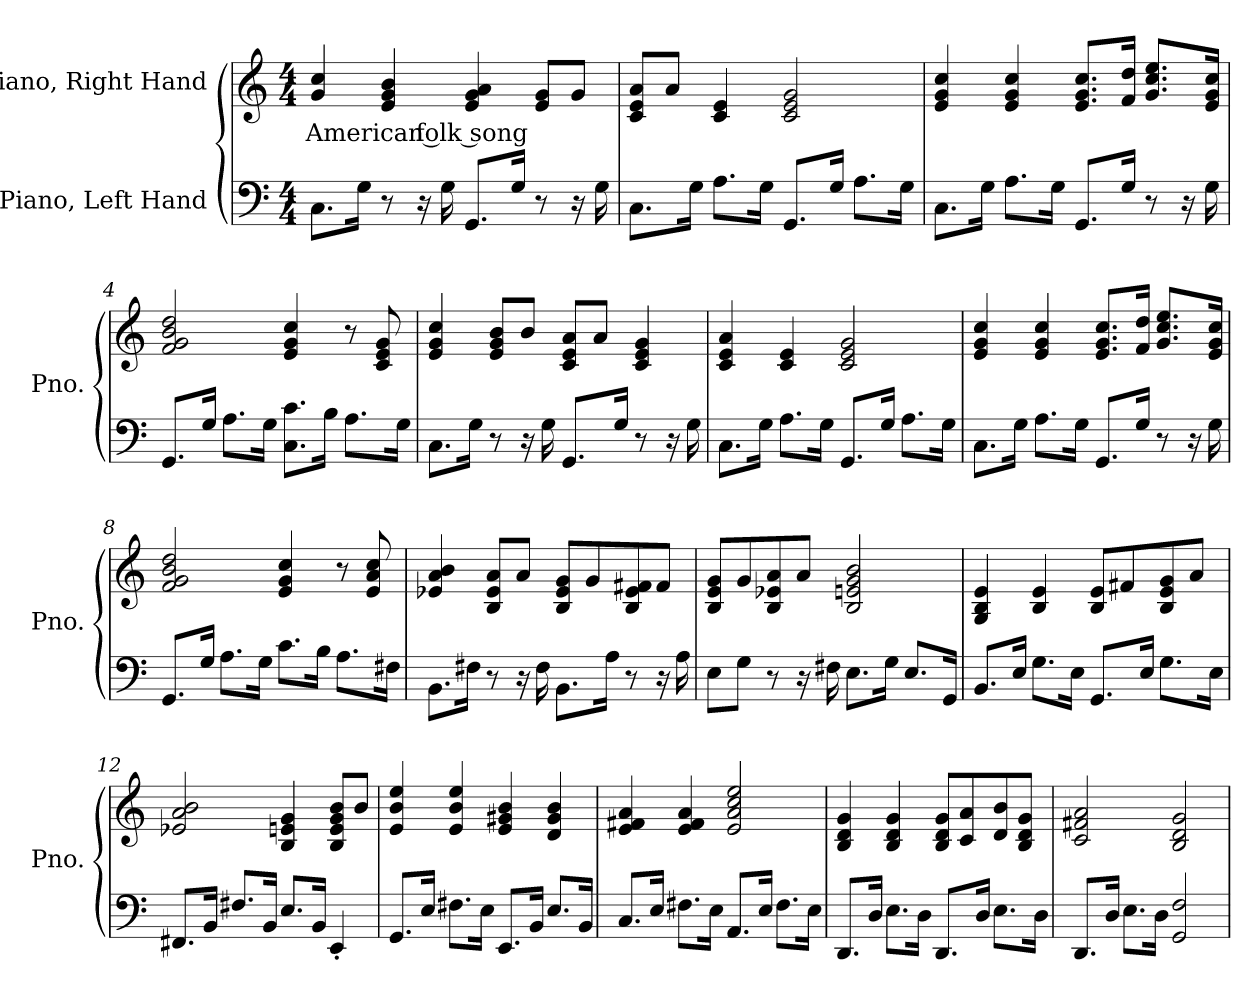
**kern	**kern	**text
*part2	*part1	*part1
*staff2	*staff1	*staff1
*I"Piano, Left Hand	*I"Piano, Right Hand	*
*I'Pno.	*I'Pno.	*
*clefF4	*clefG2	*
*k[]	*k[]	*
*M4/4	*M4/4	*
*MM100	*MM100	*
=1	=1	=1
!	!	!LO:LY:b
8.C\L	4g/ 4cc/	American folk song
16G\Jk	.	.
8r	4e/ 4g/ 4b/	.
16r	.	.
16G\	.	.
8.GG/L	4e/ 4g/ 4a/	.
16G/Jk	.	.
8r	8e/ 8g/L	.
16r	8g/J	.
16G\	.	.
=2	=2	=2
8.C\L	8c/ 8e/ 8a/L	.
.	8a/J	.
16G\Jk	.	.
8.A\L	4c/ 4e/	.
16G\Jk	.	.
8.GG/L	2c/ 2e/ 2g/	.
16G/Jk	.	.
8.A\L	.	.
16G\Jk	.	.
!!LO:LB:g=z
=3	=3	=3
8.C\L	4e/ 4g/ 4cc/	.
16G\Jk	.	.
8.A\L	4e/ 4g/ 4cc/	.
16G\Jk	.	.
8.GG/L	8.e/ 8.g/ 8.cc/L	.
16G/Jk	16f/ 16dd/Jk	.
8r	8.g/ 8.cc/ 8.ee/L	.
16r	.	.
16G\	16e/ 16g/ 16cc/Jk	.
=4	=4	=4
8.GG/L	2f/ 2g/ 2b/ 2dd/	.
16G/Jk	.	.
8.A\L	.	.
16G\Jk	.	.
8.C\ 8.c\L	4e/ 4g/ 4cc/	.
16B\Jk	.	.
8.A\L	8r	.
.	8c/ 8e/ 8g/	.
16G\Jk	.	.
=5	=5	=5
8.C\L	4e/ 4g/ 4cc/	.
16G\Jk	.	.
8r	8e/ 8g/ 8b/L	.
16r	8b/J	.
16G\	.	.
8.GG/L	8c/ 8e/ 8a/L	.
.	8a/J	.
16G/Jk	.	.
8r	4c/ 4e/ 4g/	.
16r	.	.
16G\	.	.
=6	=6	=6
8.C\L	4c/ 4e/ 4a/	.
16G\Jk	.	.
8.A\L	4c/ 4e/	.
16G\Jk	.	.
8.GG/L	2c/ 2e/ 2g/	.
16G/Jk	.	.
8.A\L	.	.
16G\Jk	.	.
!!LO:LB:g=z
=7	=7	=7
8.C\L	4e/ 4g/ 4cc/	.
16G\Jk	.	.
8.A\L	4e/ 4g/ 4cc/	.
16G\Jk	.	.
8.GG/L	8.e/ 8.g/ 8.cc/L	.
16G/Jk	16f/ 16dd/Jk	.
8r	8.g/ 8.cc/ 8.ee/L	.
16r	.	.
16G\	16e/ 16g/ 16cc/Jk	.
=8	=8	=8
8.GG/L	2f/ 2g/ 2b/ 2dd/	.
16G/Jk	.	.
8.A\L	.	.
16G\Jk	.	.
8.c\L	4e/ 4g/ 4cc/	.
16B\Jk	.	.
8.A\L	8r	.
.	8e/ 8a/ 8cc/	.
16F#X\Jk	.	.
=9	=9	=9
8.BB\L	4e-X/ 4a/ 4b/	.
16F#X\Jk	.	.
8r	8B/ 8e-/ 8a/L	.
16r	8a/J	.
16F#\	.	.
8.BB\L	8B/ 8e-/ 8g/L	.
.	8g/	.
16A\Jk	.	.
8r	8B/ 8e-/ 8f#X/	.
16r	8f#/J	.
16A\	.	.
!!LO:LB:g=z
=10	=10	=10
8E\L	8B/ 8e/ 8g/L	.
8G\J	8g/	.
8r	8B/ 8e-X/ 8a/	.
16r	8a/J	.
16F#X\	.	.
8.E\L	2B/ 2en/ 2g/ 2b/	.
16G\Jk	.	.
8.E/L	.	.
16GG/Jk	.	.
=11	=11	=11
8.BB/L	4G/ 4B/ 4e/	.
16E/Jk	.	.
8.G\L	4B/ 4e/	.
16E\Jk	.	.
8.GG/L	8B/ 8e/L	.
.	8f#X/	.
16E/Jk	.	.
8.G\L	8B/ 8e/ 8g/	.
.	8a/J	.
16E\Jk	.	.
=12	=12	=12
8.FF#X/L	2e-X/ 2a/ 2b/	.
16BB/Jk	.	.
8.F#X/L	.	.
16BB/Jk	.	.
8.E/L	4B/ 4en/ 4g/	.
16BB/Jk	.	.
4EE'/	8B/ 8e/ 8g/ 8b/L	.
.	8b/J	.
=13	=13	=13
8.GG/L	4e/ 4b/ 4ee/	.
16E/Jk	.	.
8.F#X\L	4e/ 4b/ 4ee/	.
16E\Jk	.	.
8.EE/L	4e/ 4g#X/ 4b/	.
16BB/Jk	.	.
8.E/L	4d/ 4g#/ 4b/	.
16BB/Jk	.	.
!!LO:LB:g=z
=14	=14	=14
8.C/L	4e/ 4f#X/ 4a/	.
16E/Jk	.	.
8.F#X\L	4e/ 4f#/ 4a/	.
16E\Jk	.	.
8.AA/L	2e/ 2a/ 2cc/ 2ee/	.
16E/Jk	.	.
8.F#\L	.	.
16E\Jk	.	.
=15	=15	=15
8.DD/L	4B/ 4d/ 4g/	.
16D/Jk	.	.
8.E\L	4B/ 4d/ 4g/	.
16D\Jk	.	.
8.DD/L	8B/ 8d/ 8g/L	.
.	8c/ 8a/	.
16D/Jk	.	.
8.E\L	8d/ 8b/	.
.	8B/ 8d/ 8g/J	.
16D\Jk	.	.
=16	=16	=16
8.DD/L	2c/ 2f#X/ 2a/	.
16D/Jk	.	.
8.E\L	.	.
16D\Jk	.	.
2GG/ 2F/	2B/ 2d/ 2g/	.
=	=	=
*-	*-	*-
